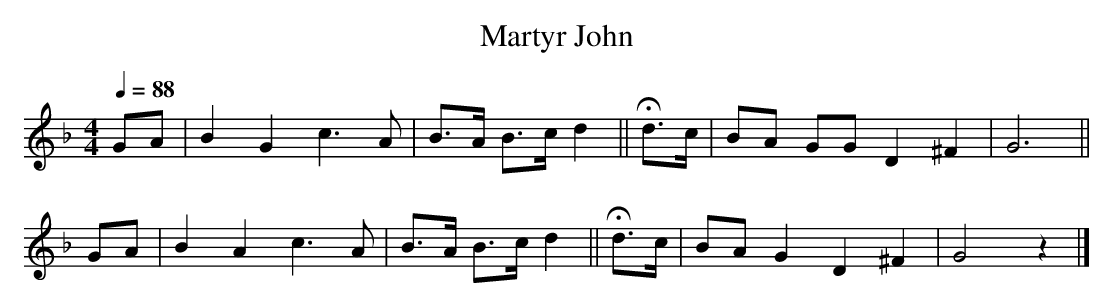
X:1
T:Martyr John
M:4/4
L:1/8
Q:1/4=88
K:G Dorian
GA|B2G2 c3A|B>A B>c d2||Hd>c|BA GG D2^F2|G6   ||
GA|B2A2 c3A|B>A B>c d2||Hd>c|BA G2 D2^F2|G4 z2|]
